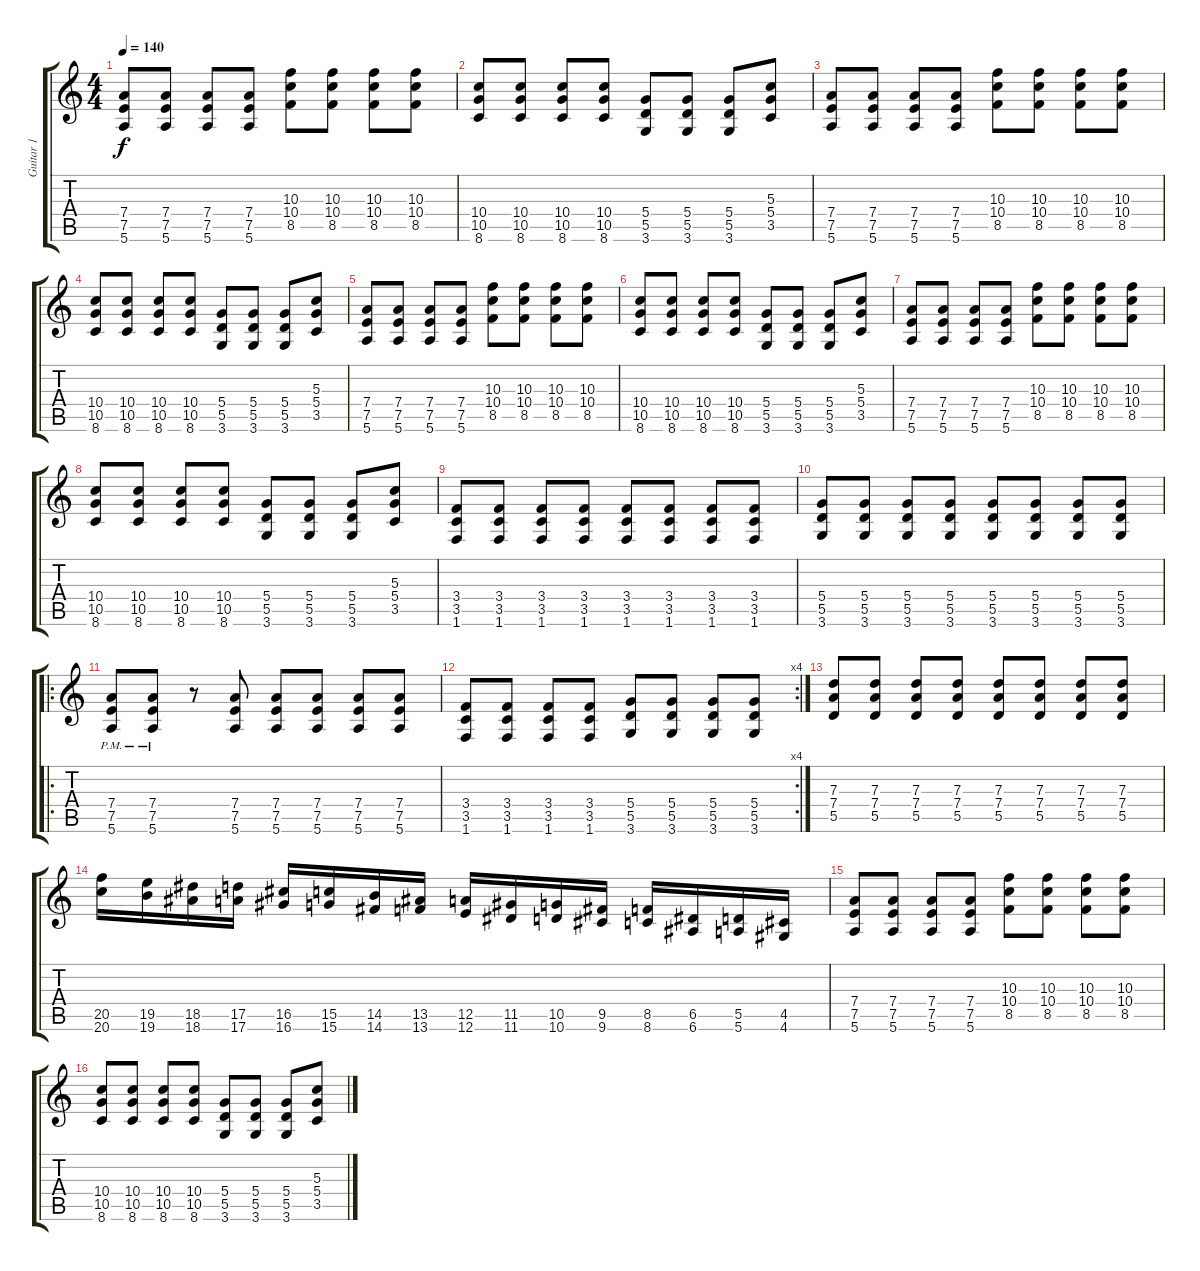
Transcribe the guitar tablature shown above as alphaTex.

\track ("Guitar 1" "Guitar 1") {instrument distortionguitar}
\staff {score tabs}
\tuning (E4 B3 G3 D3 A2 E2) {hide}
\ts (4 4)
\tempo 140
\clef g2
\ks c
(7.4 7.5 5.6).8{dy f} (7.4 7.5 5.6).8 (7.4 7.5 5.6).8 (7.4 7.5 5.6).8 (10.3 10.4 8.5).8 (10.3 10.4 8.5).8 (10.3 10.4 8.5).8 (10.3 10.4 8.5).8 |
(10.4 10.5 8.6).8 (10.4 10.5 8.6).8 (10.4 10.5 8.6).8 (10.4 10.5 8.6).8 (5.4 5.5 3.6).8 (5.4 5.5 3.6).8 (5.4 5.5 3.6).8 (5.3 5.4 3.5).8 |
(7.4 7.5 5.6).8 (7.4 7.5 5.6).8 (7.4 7.5 5.6).8 (7.4 7.5 5.6).8 (10.3 10.4 8.5).8 (10.3 10.4 8.5).8 (10.3 10.4 8.5).8 (10.3 10.4 8.5).8 |
(10.4 10.5 8.6).8 (10.4 10.5 8.6).8 (10.4 10.5 8.6).8 (10.4 10.5 8.6).8 (5.4 5.5 3.6).8 (5.4 5.5 3.6).8 (5.4 5.5 3.6).8 (5.3 5.4 3.5).8 |
(7.4 7.5 5.6).8 (7.4 7.5 5.6).8 (7.4 7.5 5.6).8 (7.4 7.5 5.6).8 (10.3 10.4 8.5).8 (10.3 10.4 8.5).8 (10.3 10.4 8.5).8 (10.3 10.4 8.5).8 |
(10.4 10.5 8.6).8 (10.4 10.5 8.6).8 (10.4 10.5 8.6).8 (10.4 10.5 8.6).8 (5.4 5.5 3.6).8 (5.4 5.5 3.6).8 (5.4 5.5 3.6).8 (5.3 5.4 3.5).8 |
(7.4 7.5 5.6).8 (7.4 7.5 5.6).8 (7.4 7.5 5.6).8 (7.4 7.5 5.6).8 (10.3 10.4 8.5).8 (10.3 10.4 8.5).8 (10.3 10.4 8.5).8 (10.3 10.4 8.5).8 |
(10.4 10.5 8.6).8 (10.4 10.5 8.6).8 (10.4 10.5 8.6).8 (10.4 10.5 8.6).8 (5.4 5.5 3.6).8 (5.4 5.5 3.6).8 (5.4 5.5 3.6).8 (5.3 5.4 3.5).8 |
(3.4 3.5 1.6).8 (3.4 3.5 1.6).8 (3.4 3.5 1.6).8 (3.4 3.5 1.6).8 (3.4 3.5 1.6).8 (3.4 3.5 1.6).8 (3.4 3.5 1.6).8 (3.4 3.5 1.6).8 |
(5.4 5.5 3.6).8 (5.4 5.5 3.6).8 (5.4 5.5 3.6).8 (5.4 5.5 3.6).8 (5.4 5.5 3.6).8 (5.4 5.5 3.6).8 (5.4 5.5 3.6).8 (5.4 5.5 3.6).8 |
\ro
(7.4{pm} 7.5{pm} 5.6{pm}).8 (7.4{pm} 7.5{pm} 5.6{pm}).8 r.8 (7.4 7.5 5.6).8 (7.4 7.5 5.6).8 (7.4 7.5 5.6).8 (7.4 7.5 5.6).8 (7.4 7.5 5.6).8 |
\rc 4
(3.4 3.5 1.6).8 (3.4 3.5 1.6).8 (3.4 3.5 1.6).8 (3.4 3.5 1.6).8 (5.4 5.5 3.6).8 (5.4 5.5 3.6).8 (5.4 5.5 3.6).8 (5.4 5.5 3.6).8 |
(7.3 7.4 5.5).8 (7.3 7.4 5.5).8 (7.3 7.4 5.5).8 (7.3 7.4 5.5).8 (7.3 7.4 5.5).8 (7.3 7.4 5.5).8 (7.3 7.4 5.5).8 (7.3 7.4 5.5).8 |
(20.5 20.6).16 (19.5 19.6).16 (18.5 18.6).16 (17.5 17.6).16 (16.5 16.6).16 (15.5 15.6).16 (14.5 14.6).16 (13.5 13.6).16 (12.5 12.6).16 (11.5 11.6).16 (10.5 10.6).16 (9.5 9.6).16 (8.5 8.6).16 (6.5 6.6).16 (5.5 5.6).16 (4.5 4.6).16 |
(7.4 7.5 5.6).8 (7.4 7.5 5.6).8 (7.4 7.5 5.6).8 (7.4 7.5 5.6).8 (10.3 10.4 8.5).8 (10.3 10.4 8.5).8 (10.3 10.4 8.5).8 (10.3 10.4 8.5).8 |
(10.4 10.5 8.6).8 (10.4 10.5 8.6).8 (10.4 10.5 8.6).8 (10.4 10.5 8.6).8 (5.4 5.5 3.6).8 (5.4 5.5 3.6).8 (5.4 5.5 3.6).8 (5.3 5.4 3.5).8
